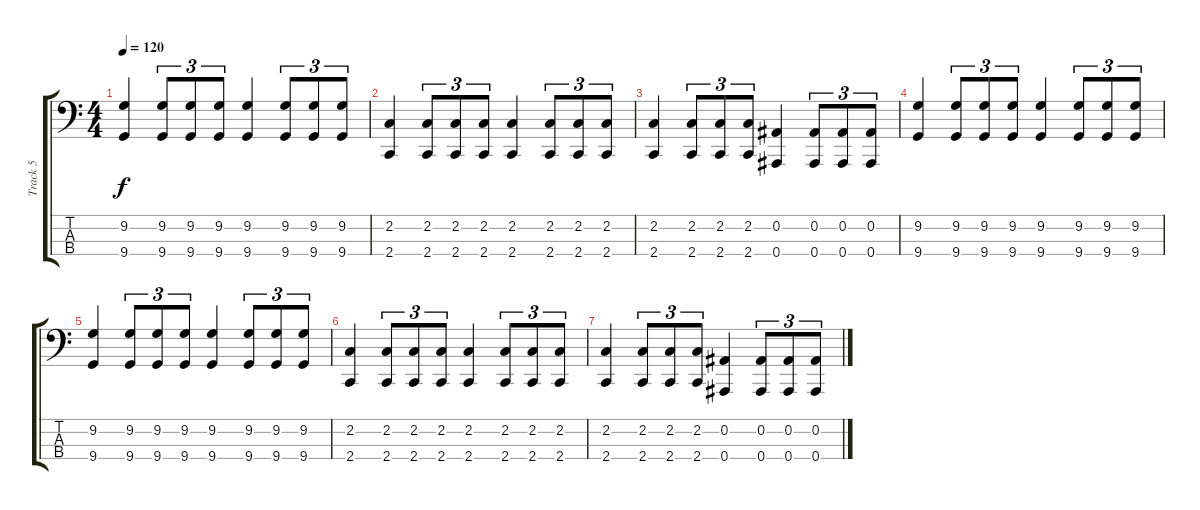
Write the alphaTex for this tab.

\track ("Track 5" "Track 5") {instrument electricbasspick}
\staff {score tabs}
\tuning (Eb2 Bb1 F1 Bb0) {hide}
\ts (4 4)
\tempo 120
\clef f4
\ks c
(9.2 9.4).4{dy f} (9.2 9.4).8{tu (3 2)} (9.2 9.4).8{tu (3 2)} (9.2 9.4).8{tu (3 2)} (9.2 9.4).4 (9.2 9.4).8{tu (3 2)} (9.2 9.4).8{tu (3 2)} (9.2 9.4).8{tu (3 2)} |
(2.2 2.4).4 (2.2 2.4).8{tu (3 2)} (2.2 2.4).8{tu (3 2)} (2.2 2.4).8{tu (3 2)} (2.2 2.4).4 (2.2 2.4).8{tu (3 2)} (2.2 2.4).8{tu (3 2)} (2.2 2.4).8{tu (3 2)} |
(2.2 2.4).4 (2.2 2.4).8{tu (3 2)} (2.2 2.4).8{tu (3 2)} (2.2 2.4).8{tu (3 2)} (0.2 0.4).4 (0.2 0.4).8{tu (3 2)} (0.2 0.4).8{tu (3 2)} (0.2 0.4).8{tu (3 2)} |
(9.2 9.4).4 (9.2 9.4).8{tu (3 2)} (9.2 9.4).8{tu (3 2)} (9.2 9.4).8{tu (3 2)} (9.2 9.4).4 (9.2 9.4).8{tu (3 2)} (9.2 9.4).8{tu (3 2)} (9.2 9.4).8{tu (3 2)} |
(9.2 9.4).4 (9.2 9.4).8{tu (3 2)} (9.2 9.4).8{tu (3 2)} (9.2 9.4).8{tu (3 2)} (9.2 9.4).4 (9.2 9.4).8{tu (3 2)} (9.2 9.4).8{tu (3 2)} (9.2 9.4).8{tu (3 2)} |
(2.2 2.4).4 (2.2 2.4).8{tu (3 2)} (2.2 2.4).8{tu (3 2)} (2.2 2.4).8{tu (3 2)} (2.2 2.4).4 (2.2 2.4).8{tu (3 2)} (2.2 2.4).8{tu (3 2)} (2.2 2.4).8{tu (3 2)} |
(2.2 2.4).4 (2.2 2.4).8{tu (3 2)} (2.2 2.4).8{tu (3 2)} (2.2 2.4).8{tu (3 2)} (0.2 0.4).4 (0.2 0.4).8{tu (3 2)} (0.2 0.4).8{tu (3 2)} (0.2 0.4).8{tu (3 2)}
